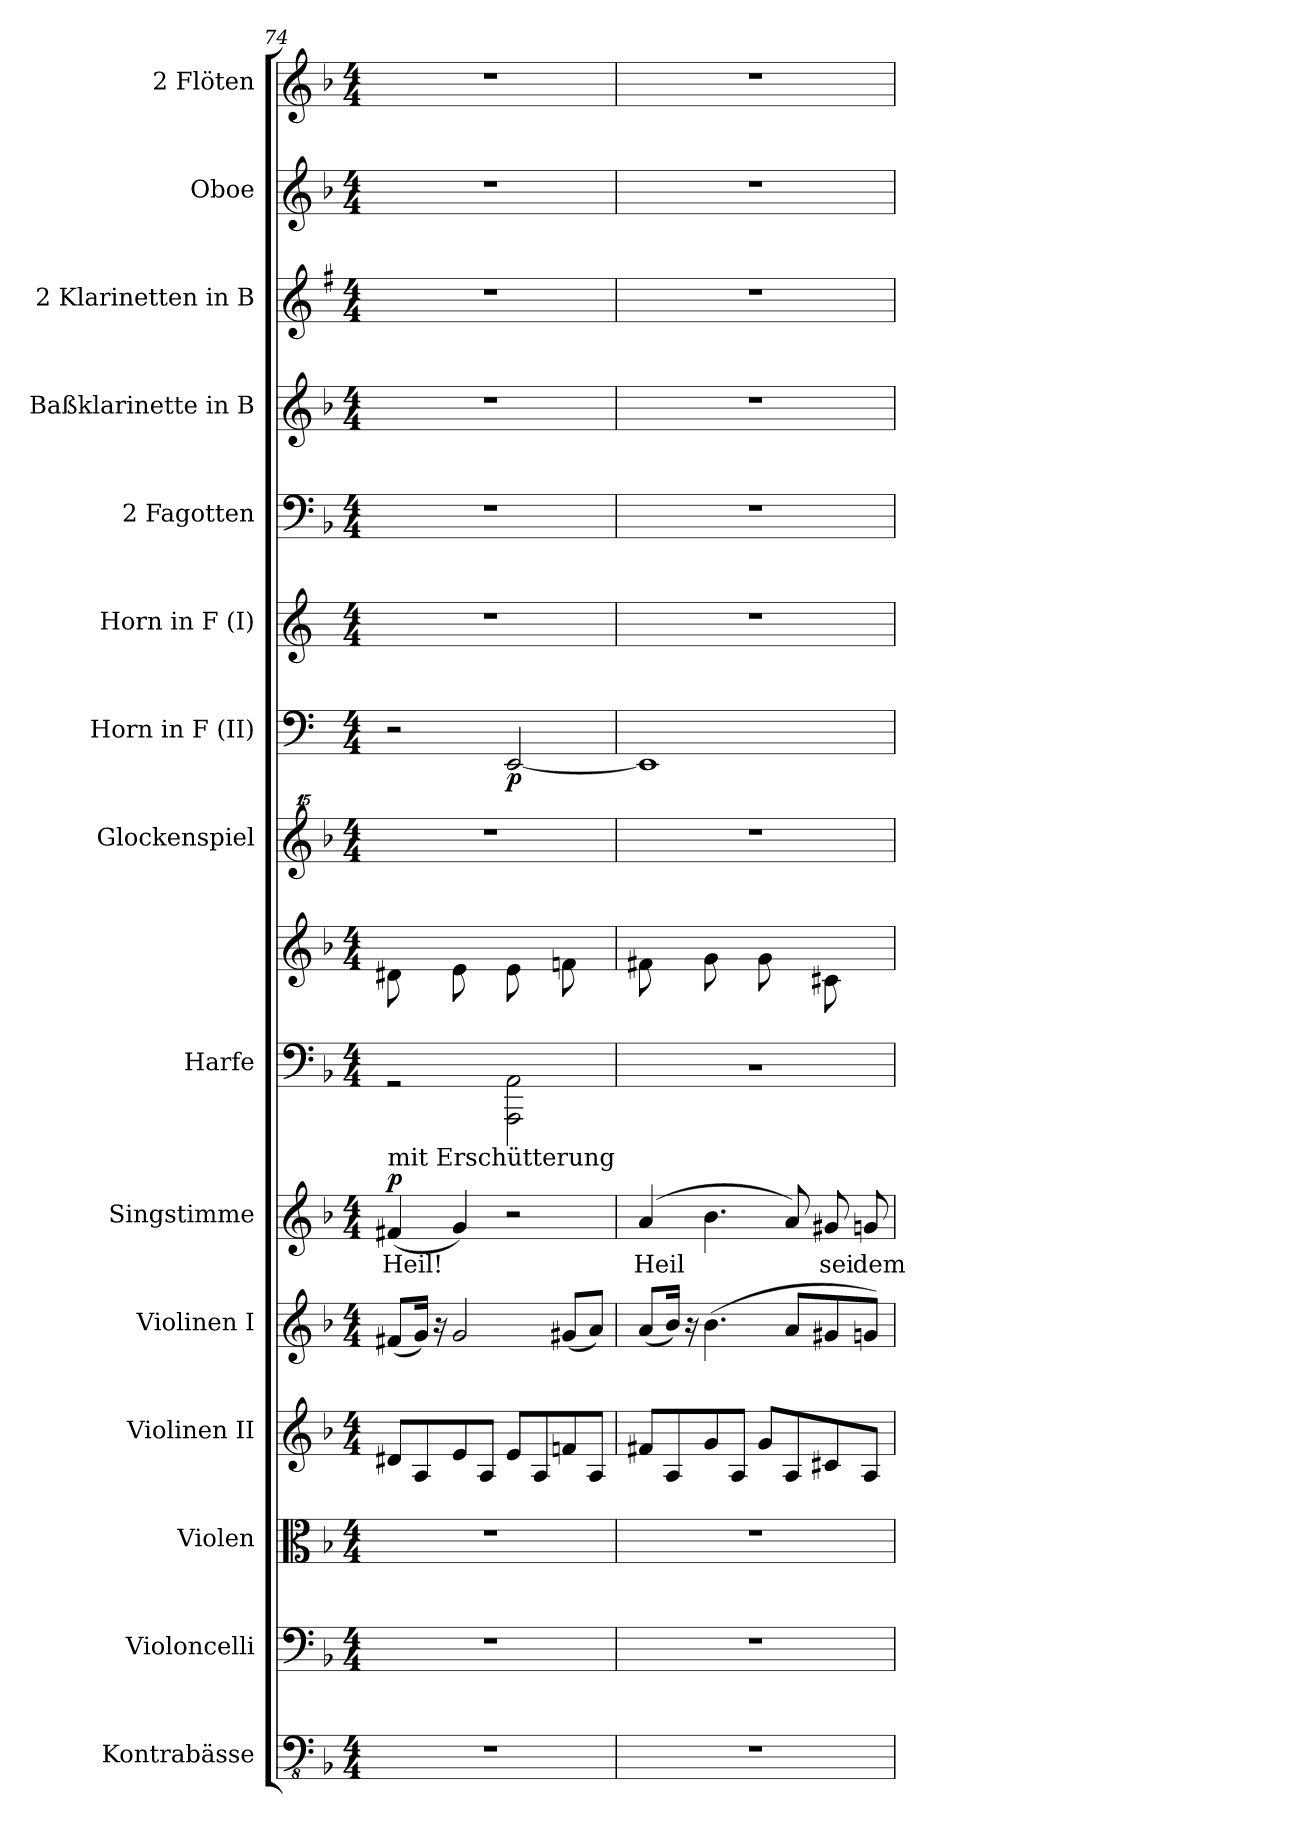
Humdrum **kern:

**kern	**kern	**kern	**kern	**kern	**kern	**text	**dynam	**kern	**kern	**kern	**kern	**dynam	**kern	**kern	**kern	**kern	**kern	**kern
*part15	*part14	*part13	*part12	*part11	*part10	*part10	*part10	*part9	*part9	*part8	*part7	*part7	*part6	*part5	*part4	*part3	*part2	*part1
*staff16	*staff15	*staff14	*staff13	*staff12	*staff11	*staff11	*staff11	*staff10	*staff9	*staff8	*staff7	*staff7	*staff6	*staff5	*staff4	*staff3	*staff2	*staff1
*I"Kontrabässe	*I"Violoncelli	*I"Violen	*I"Violinen II	*I"Violinen I	*I"Singstimme	*	*	*I"Harfe	*	*I"Glockenspiel	*I"Horn in F (II)	*	*I"Horn in F (I)	*I"2 Fagotten	*I"Baßklarinette in B	*I"2 Klarinetten in B	*I"Oboe	*I"2 Flöten
*I'Kb.	*I'Vc.	*	*I'Vl. II	*I'Vl. I	*I'Singst.	*	*	*I'Hf.	*	*I'Glk.	*I'Hr. II	*	*I'Hr. I	*I'Fg.	*I'Bklar. (B)	*I'Klar. (B)	*I'Ob.	*I'Fl.
!!LO:PB:g=z
*clefFv4	*clefF4	*clefC3	*clefG2	*clefG2	*clefG2	*	*	*clefF4	*clefG2	*clefG^^2	*clefF4	*	*clefG2	*clefF4	*clefG2	*clefG2	*clefG2	*clefG2
*	*	*	*	*	*	*	*	*	*	*	*ITrd4c7	*	*ITrd4c7	*	*ITrd8c14	*ITrd1c2	*	*
*k[b-]	*k[b-]	*k[b-]	*k[b-]	*k[b-]	*k[b-]	*	*	*k[b-]	*k[b-]	*k[b-]	*k[b-]	*	*k[b-]	*k[b-]	*k[b-]	*k[b-]	*k[b-]	*k[b-]
*M4/4	*M4/4	*M4/4	*M4/4	*M4/4	*M4/4	*	*	*M4/4	*M4/4	*M4/4	*M4/4	*	*M4/4	*M4/4	*M4/4	*M4/4	*M4/4	*M4/4
=74	=74	=74	=74	=74	=74	=74	=74	=74	=74	=74	=74	=74	=74	=74	=74	=74	=74	=74
*	*	*	*	*	*	*	*	*^	*	*	*	*	*	*	*	*	*	*
!	!	!	!	!	!LO:TX:a:t=mit Erschütterung	!	!	!	!	!	!	!	!	!	!	!	!	!	!
!	!	!	!	!	!	!	!LO:DY:a	!	!	!	!	!	!	!	!	!	!	!	!
1r	1r	1r	8d#X/L	(8f#X/L	(4f#X/	Heil!	p	8ryy	2r	8d#X\L	1r	2r	.	1r	1r	1r	1r	1r	1r
.	.	.	8A/	16g/Jk)	.	.	.	8A/	.	8ryy	.	.	.	.	.	.	.	.	.
.	.	.	.	16r	.	.	.	.	.	.	.	.	.	.	.	.	.	.	.
.	.	.	8e/	2g/	4g/)	.	.	8ryy	.	8e\	.	.	.	.	.	.	.	.	.
.	.	.	8A/J	.	.	.	.	8A/J	.	8ryy	.	.	.	.	.	.	.	.	.
!	!	!	!	!	!	!	!	!	!	!	!	!	!LO:DY:b	!	!	!	!	!	!
.	.	.	8e/L	.	2r	.	.	8ryy	2AAA\ 2AA\	8e\L	.	[2AAA/	p	.	.	.	.	.	.
.	.	.	8A/	.	.	.	.	8A/	.	8ryy	.	.	.	.	.	.	.	.	.
.	.	.	8fn/	(8g#X/L	.	.	.	8ryy	.	8fn\	.	.	.	.	.	.	.	.	.
.	.	.	8A/J	8a/J)	.	.	.	8A/J	.	8ryy	.	.	.	.	.	.	.	.	.
=75	=75	=75	=75	=75	=75	=75	=75	=75	=75	=75	=75	=75	=75	=75	=75	=75	=75	=75	=75
1r	1r	1r	8f#X/L	(8a/L	(4a/	Heil	.	8ryy	1r	8f#X\L	1r	1AAA]	.	1r	1r	1r	1r	1r	1r
.	.	.	8A/	16b-/Jk)	.	.	.	8A/	.	8ryy	.	.	.	.	.	.	.	.	.
.	.	.	.	16r	.	.	.	.	.	.	.	.	.	.	.	.	.	.	.
.	.	.	8g/	(4.b-\	4.b-\	.	.	8ryy	.	8g\	.	.	.	.	.	.	.	.	.
.	.	.	8A/J	.	.	.	.	8A/J	.	8ryy	.	.	.	.	.	.	.	.	.
.	.	.	8g/L	.	.	.	.	8ryy	.	8g\L	.	.	.	.	.	.	.	.	.
.	.	.	8A/	8a/L	8a/)	.	.	8A/	.	8ryy	.	.	.	.	.	.	.	.	.
.	.	.	8c#X/	8g#X/	8g#X/	sei	.	8ryy	.	8c#X\	.	.	.	.	.	.	.	.	.
.	.	.	8A/J	8gn/J)	8gn/	dem	.	8A/J	.	8ryy	.	.	.	.	.	.	.	.	.
*	*	*	*	*	*	*	*	*v	*v	*	*	*	*	*	*	*	*	*	*
=	=	=	=	=	=	=	=	=	=	=	=	=	=	=	=	=	=	=
*-	*-	*-	*-	*-	*-	*-	*-	*-	*-	*-	*-	*-	*-	*-	*-	*-	*-	*-
